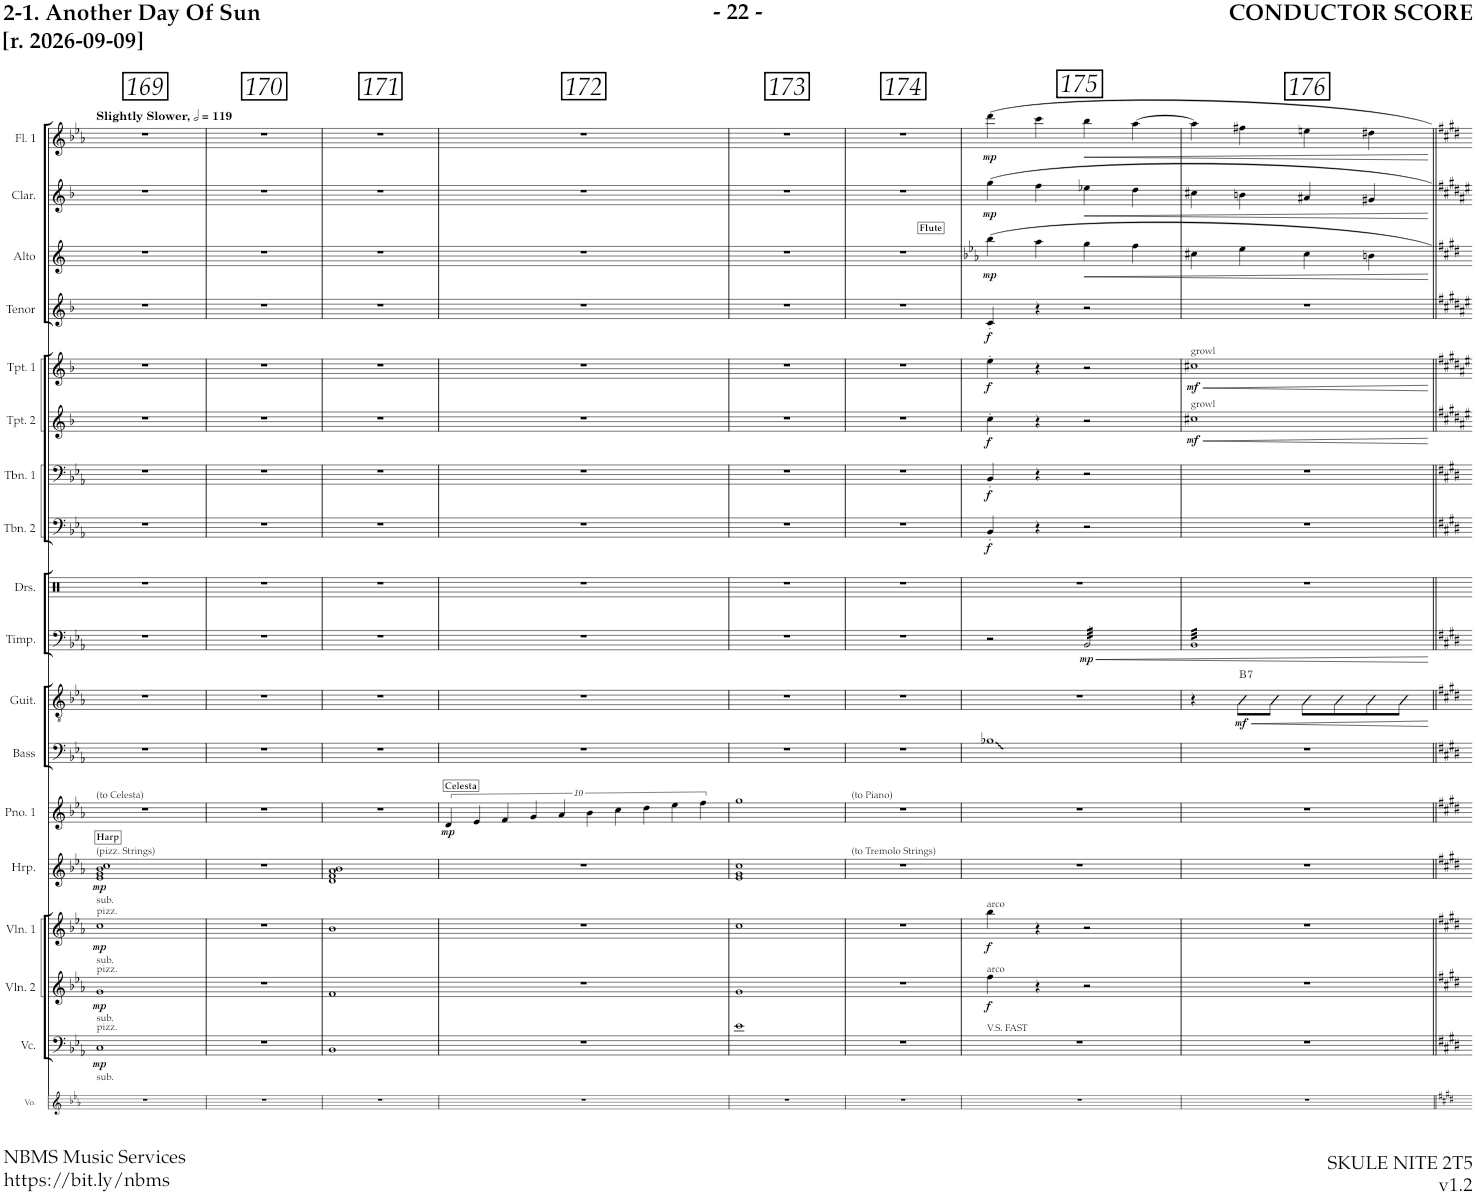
**kern	**kern	**dynam	**kern	**dynam	**kern	**dynam	**kern	**dynam	**kern	**dynam	**kern	**kern	**dynam	**harte	**kern	**dynam	**kern	**kern	**dynam	**kern	**dynam	**kern	**dynam	**kern	**dynam	**kern	**dynam	**kern	**dynam	**kern	**dynam	**kern	**dynam
*part18	*part17	*part17	*part16	*part16	*part15	*part15	*part14	*part14	*part13	*part13	*part12	*part11	*part11	*part11	*part10	*part10	*part9	*part8	*part8	*part7	*part7	*part6	*part6	*part5	*part5	*part4	*part4	*part3	*part3	*part2	*part2	*part1	*part1
*staff18	*staff17	*staff17	*staff16	*staff16	*staff15	*staff15	*staff14	*staff14	*staff13	*staff13	*staff12	*staff11	*staff11	*	*staff10	*staff10	*staff9	*staff8	*staff8	*staff7	*staff7	*staff6	*staff6	*staff5	*staff5	*staff4	*staff4	*staff3	*staff3	*staff2	*staff2	*staff1	*staff1
*I"Voice	*I"Violoncello	*	*I"Violin 2	*	*I"Violin 1	*	*I"Piano 2	*	*I"Piano 1	*	*I"Bass	*I"Guitar	*	*	*I"Percussion	*	*I"Drumset	*I"Trombone 2	*	*I"Trombone 1	*	*I"Trumpet 2	*	*I"Trumpet 1	*	*I"REED 4 (Tenor Sax)	*	*I"REED 3 (Alto Sax, Flute)	*	*I"REED 2 (Clarinet)	*	*I"Flute (Doubles Bari Sax)	*
*I'Vo.	*I'Vc.	*	*I'Vln. 2	*	*I'Vln. 1	*	*I'Pno. 2	*	*I'Pno. 1	*	*I'Bass	*I'Guit.	*	*	*I'Perc.	*	*I'Drs.	*I'Tbn. 2	*	*I'Tbn. 1	*	*I'Tpt. 2	*	*I'Tpt. 1	*	*I'Tenor	*	*I'Alto	*	*I'Clar.	*	*I'Fl. 1	*
!!LO:PB:g=z
*clefG2	*clefF4	*	*clefG2	*	*clefG2	*	*clefG2	*	*clefG2	*	*clefF4	*clefGv2	*	*	*clefF4	*	*clefX	*clefF4	*	*clefF4	*	*clefG2	*	*clefG2	*	*clefG2	*	*clefG2	*	*clefG2	*	*clefG2	*
*	*	*	*	*	*	*	*Trd-7c-12	*	*	*	*Trd7c12	*	*	*	*	*	*	*	*	*	*	*Trd1c2	*	*Trd1c2	*	*Trd8c14	*	*Trd5c9	*	*Trd1c2	*	*Trd12c21	*
*k[b-e-a-]	*k[b-e-a-]	*	*k[b-e-a-]	*	*k[b-e-a-]	*	*k[b-e-a-]	*	*k[b-e-a-]	*	*k[b-e-a-]	*k[b-e-a-]	*	*	*k[b-e-a-]	*	*k[]	*k[b-e-a-]	*	*k[b-e-a-]	*	*k[b-]	*	*k[b-]	*	*k[b-]	*	*k[]	*	*k[b-]	*	*k[b-e-a-]	*
*M2/2	*M2/2	*	*M2/2	*	*M2/2	*	*M2/2	*	*M2/2	*	*M2/2	*M2/2	*	*	*M2/2	*	*M2/2	*M2/2	*	*M2/2	*	*M2/2	*	*M2/2	*	*M2/2	*	*M2/2	*	*M2/2	*	*M2/2	*
*met(c|)	*met(c|)	*	*met(c|)	*	*met(c|)	*	*met(c|)	*	*met(c|)	*	*met(c|)	*met(c|)	*	*	*met(c|)	*	*met(c|)	*met(c|)	*	*met(c|)	*	*met(c|)	*	*met(c|)	*	*met(c|)	*	*met(c|)	*	*met(c|)	*	*met(c|)	*
*MM238	*MM238	*	*MM238	*	*MM238	*	*MM238	*	*MM238	*	*MM238	*MM238	*	*	*MM238	*	*MM238	*MM238	*	*MM238	*	*MM238	*	*MM238	*	*MM238	*	*MM238	*	*MM238	*	*MM238	*
=169	=169	=169	=169	=169	=169	=169	=169	=169	=169	=169	=169	=169	=169	=169	=169	=169	=169	=169	=169	=169	=169	=169	=169	=169	=169	=169	=169	=169	=169	=169	=169	=169	=169
!	!	!	!	!	!	!	!	!	!	!	!	!	!	!	!	!	!	!	!	!	!	!	!	!	!	!	!	!	!	!	!	!LO:TX:a:B:t=Slightly Slower,	!
!	!	!	!	!	!	!	!	!	!LO:TX:a:t=(to Celesta)	!	!	!	!	!	!	!	!	!	!	!	!	!	!	!	!	!	!	!	!	!	!	!	!
!	!	!	!	!	!	!	!LO:TX:a:B:t=Harp	!	!	!	!	!	!	!	!	!	!	!	!	!	!	!	!	!	!	!	!	!	!	!	!	!	!
!	!	!	!	!	!	!	!LO:TX:a:t=(pizz. Strings)	!	!	!	!	!	!	!	!	!	!	!	!	!	!	!	!	!	!	!	!	!	!	!	!	!	!
!	!	!	!	!	!	!	!LO:TX:b:t=sub.	!	!	!	!	!	!	!	!	!	!	!	!	!	!	!	!	!	!	!	!	!	!	!	!	!	!
!	!	!	!	!	!LO:TX:a:t=pizz.	!	!	!	!	!	!	!	!	!	!	!	!	!	!	!	!	!	!	!	!	!	!	!	!	!	!	!	!
!	!	!	!	!	!LO:TX:b:t=sub.	!	!	!	!	!	!	!	!	!	!	!	!	!	!	!	!	!	!	!	!	!	!	!	!	!	!	!	!
!	!	!	!LO:TX:a:t=pizz.	!	!	!	!	!	!	!	!	!	!	!	!	!	!	!	!	!	!	!	!	!	!	!	!	!	!	!	!	!	!
!	!	!	!LO:TX:b:t=sub.	!	!	!	!	!	!	!	!	!	!	!	!	!	!	!	!	!	!	!	!	!	!	!	!	!	!	!	!	!	!
!	!LO:TX:a:t=pizz.	!	!	!	!	!	!	!	!	!	!	!	!	!	!	!	!	!	!	!	!	!	!	!	!	!	!	!	!	!	!	!	!
!	!LO:TX:b:t=sub.	!	!	!	!	!	!	!	!	!	!	!	!	!	!	!	!	!	!	!	!	!	!	!	!	!	!	!	!	!	!	!	!
!	!	!LO:DY:b	!	!LO:DY:b	!	!LO:DY:b	!	!LO:DY:b	!	!	!	!	!	!	!	!	!	!	!	!	!	!	!	!	!	!	!	!	!	!	!	!	!
1r	1C	mp	1g	mp	1cc	mp	1e- 1g 1b- 1cc	mp	1r	.	1r	1r	.	.	1r	.	1r	1r	.	1r	.	1r	.	1r	.	1r	.	1r	.	1r	.	1r	.
=170	=170	=170	=170	=170	=170	=170	=170	=170	=170	=170	=170	=170	=170	=170	=170	=170	=170	=170	=170	=170	=170	=170	=170	=170	=170	=170	=170	=170	=170	=170	=170	=170	=170
1r	1r	.	1r	.	1r	.	1r	.	1r	.	1r	1r	.	.	1r	.	1r	1r	.	1r	.	1r	.	1r	.	1r	.	1r	.	1r	.	1r	.
=171	=171	=171	=171	=171	=171	=171	=171	=171	=171	=171	=171	=171	=171	=171	=171	=171	=171	=171	=171	=171	=171	=171	=171	=171	=171	=171	=171	=171	=171	=171	=171	=171	=171
1r	1BB-	.	1f	.	1b-	.	1d 1f 1a- 1b-	.	1r	.	1r	1r	.	.	1r	.	1r	1r	.	1r	.	1r	.	1r	.	1r	.	1r	.	1r	.	1r	.
=172	=172	=172	=172	=172	=172	=172	=172	=172	=172	=172	=172	=172	=172	=172	=172	=172	=172	=172	=172	=172	=172	=172	=172	=172	=172	=172	=172	=172	=172	=172	=172	=172	=172
!	!	!	!	!	!	!	!	!	!LO:TX:a:B:t=Celesta	!	!	!	!	!	!	!	!	!	!	!	!	!	!	!	!	!	!	!	!	!	!	!	!
!	!	!	!	!	!	!	!	!	!	!LO:DY:b	!	!	!	!	!	!	!	!	!	!	!	!	!	!	!	!	!	!	!	!	!	!	!
1r	1r	.	1r	.	1r	.	1r	.	10d/	mp	1r	1r	.	.	1r	.	1r	1r	.	1r	.	1r	.	1r	.	1r	.	1r	.	1r	.	1r	.
.	.	.	.	.	.	.	.	.	10e-/	.	.	.	.	.	.	.	.	.	.	.	.	.	.	.	.	.	.	.	.	.	.	.	.
.	.	.	.	.	.	.	.	.	10f/	.	.	.	.	.	.	.	.	.	.	.	.	.	.	.	.	.	.	.	.	.	.	.	.
.	.	.	.	.	.	.	.	.	10g/	.	.	.	.	.	.	.	.	.	.	.	.	.	.	.	.	.	.	.	.	.	.	.	.
.	.	.	.	.	.	.	.	.	10a-/	.	.	.	.	.	.	.	.	.	.	.	.	.	.	.	.	.	.	.	.	.	.	.	.
.	.	.	.	.	.	.	.	.	10b-\	.	.	.	.	.	.	.	.	.	.	.	.	.	.	.	.	.	.	.	.	.	.	.	.
.	.	.	.	.	.	.	.	.	10cc\	.	.	.	.	.	.	.	.	.	.	.	.	.	.	.	.	.	.	.	.	.	.	.	.
.	.	.	.	.	.	.	.	.	10dd\	.	.	.	.	.	.	.	.	.	.	.	.	.	.	.	.	.	.	.	.	.	.	.	.
.	.	.	.	.	.	.	.	.	10ee-\	.	.	.	.	.	.	.	.	.	.	.	.	.	.	.	.	.	.	.	.	.	.	.	.
.	.	.	.	.	.	.	.	.	10ff\	.	.	.	.	.	.	.	.	.	.	.	.	.	.	.	.	.	.	.	.	.	.	.	.
=173	=173	=173	=173	=173	=173	=173	=173	=173	=173	=173	=173	=173	=173	=173	=173	=173	=173	=173	=173	=173	=173	=173	=173	=173	=173	=173	=173	=173	=173	=173	=173	=173	=173
1r	1e-	.	1g	.	1cc	.	1e- 1g 1cc	.	1gg	.	1r	1r	.	.	1r	.	1r	1r	.	1r	.	1r	.	1r	.	1r	.	1r	.	1r	.	1r	.
=174	=174	=174	=174	=174	=174	=174	=174	=174	=174	=174	=174	=174	=174	=174	=174	=174	=174	=174	=174	=174	=174	=174	=174	=174	=174	=174	=174	=174	=174	=174	=174	=174	=174
!	!	!	!	!	!	!	!	!	!LO:TX:a:t=(to Piano)	!	!	!	!	!	!	!	!	!	!	!	!	!	!	!	!	!	!	!	!	!	!	!	!
!	!	!	!	!	!	!	!LO:TX:a:t=(to Tremolo Strings)	!	!	!	!	!	!	!	!	!	!	!	!	!	!	!	!	!	!	!	!	!	!	!	!	!	!
1r	1r	.	1r	.	1r	.	1r	.	1r	.	1r	1r	.	.	1r	.	1r	1r	.	1r	.	1r	.	1r	.	1r	.	1r	.	1r	.	1r	.
=175	=175	=175	=175	=175	=175	=175	=175	=175	=175	=175	=175	=175	=175	=175	=175	=175	=175	=175	=175	=175	=175	=175	=175	=175	=175	=175	=175	=175	=175	=175	=175	=175	=175
*	*	*	*	*	*	*	*	*	*	*	*	*	*	*	*	*	*	*	*	*	*	*	*	*	*	*	*	*k[b-e-a-]	*	*	*	*	*
!	!	!	!	!	!	!	!	!	!	!	!	!	!	!	!	!	!	!	!	!	!	!	!	!	!	!	!	!LO:TX:a:B:t=Flute	!	!	!	!	!
!	!	!	!	!	!LO:TX:a:t=arco	!	!	!	!	!	!	!	!	!	!	!	!	!	!	!	!	!	!	!	!	!	!	!	!	!	!	!	!
!	!	!	!LO:TX:a:t=arco	!	!	!	!	!	!	!	!	!	!	!	!	!	!	!	!	!	!	!	!	!	!	!	!	!	!	!	!	!	!
!	!LO:TX:a:t=V.S. FAST	!	!	!	!	!	!	!	!	!	!	!	!	!	!	!	!	!	!	!	!	!	!	!	!	!	!	!	!	!	!	!	!
!	!	!	!	!LO:DY:b	!	!LO:DY:b	!	!	!	!	!	!	!	!	!	!	!	!	!LO:DY:b	!	!LO:DY:b	!	!LO:DY:b	!	!LO:DY:b	!	!LO:DY:b	!	!LO:DY:b	!	!LO:DY:b	!	!LO:DY:b
1r	1r	.	4ff\	f	4bb-\	f	1r	.	1r	.	1B-X	1r	.	.	2r	.	1r	4BB-'/	f	4BB-'/	f	4cc'\	f	4ee'\	f	4c'/	f	4bb-\	mp	4gg\	mp	4ddd\	mp
.	.	.	4r	.	4r	.	.	.	.	.	.	.	.	.	.	.	.	4r	.	4r	.	4r	.	4r	.	4r	.	4aa-\	.	4ff\	.	4ccc\	.
!	!	!	!	!	!	!	!	!	!	!	!	!	!	!	!	!LO:HP:b	!	!	!	!	!	!	!	!	!	!	!	!	!LO:HP:b	!	!LO:HP:b	!	!LO:HP:b
!	!	!	!	!	!	!	!	!	!	!	!	!	!	!	!	!LO:DY:n=1:b	!	!	!	!	!	!	!	!	!	!	!	!	!	!	!	!	!
*	*	*	*	*	*	*	*	*	*	*	*	*	*	*	*tremolo	*	*	*	*	*	*	*	*	*	*	*	*	*	*	*	*	*	*
.	.	.	2r	.	2r	.	.	.	.	.	.	.	.	.	32RBB/LLL	< mp	.	2r	.	2r	.	2r	.	2r	.	2r	.	4gg\	<	4ee-X\	<	4bb-\	<
.	.	.	.	.	.	.	.	.	.	.	.	.	.	.	32RBB/	.	.	.	.	.	.	.	.	.	.	.	.	.	.	.	.	.	.
.	.	.	.	.	.	.	.	.	.	.	.	.	.	.	32RBB/	.	.	.	.	.	.	.	.	.	.	.	.	.	.	.	.	.	.
.	.	.	.	.	.	.	.	.	.	.	.	.	.	.	32RBB/	.	.	.	.	.	.	.	.	.	.	.	.	.	.	.	.	.	.
.	.	.	.	.	.	.	.	.	.	.	.	.	.	.	32RBB/	.	.	.	.	.	.	.	.	.	.	.	.	.	.	.	.	.	.
.	.	.	.	.	.	.	.	.	.	.	.	.	.	.	32RBB/	.	.	.	.	.	.	.	.	.	.	.	.	.	.	.	.	.	.
.	.	.	.	.	.	.	.	.	.	.	.	.	.	.	32RBB/	.	.	.	.	.	.	.	.	.	.	.	.	.	.	.	.	.	.
.	.	.	.	.	.	.	.	.	.	.	.	.	.	.	32RBB/	.	.	.	.	.	.	.	.	.	.	.	.	.	.	.	.	.	.
.	.	.	.	.	.	.	.	.	.	.	.	.	.	.	32RBB/	.	.	.	.	.	.	.	.	.	.	.	.	4ff\	.	4dd\	.	[4aa-\	.
.	.	.	.	.	.	.	.	.	.	.	.	.	.	.	32RBB/	.	.	.	.	.	.	.	.	.	.	.	.	.	.	.	.	.	.
.	.	.	.	.	.	.	.	.	.	.	.	.	.	.	32RBB/	.	.	.	.	.	.	.	.	.	.	.	.	.	.	.	.	.	.
.	.	.	.	.	.	.	.	.	.	.	.	.	.	.	32RBB/	.	.	.	.	.	.	.	.	.	.	.	.	.	.	.	.	.	.
.	.	.	.	.	.	.	.	.	.	.	.	.	.	.	32RBB/	.	.	.	.	.	.	.	.	.	.	.	.	.	.	.	.	.	.
.	.	.	.	.	.	.	.	.	.	.	.	.	.	.	32RBB/	.	.	.	.	.	.	.	.	.	.	.	.	.	.	.	.	.	.
.	.	.	.	.	.	.	.	.	.	.	.	.	.	.	32RBB/	.	.	.	.	.	.	.	.	.	.	.	.	.	.	.	.	.	.
.	.	.	.	.	.	.	.	.	.	.	.	.	.	.	32RBB/JJJ	.	.	.	.	.	.	.	.	.	.	.	.	.	.	.	.	.	.
=176	=176	=176	=176	=176	=176	=176	=176	=176	=176	=176	=176	=176	=176	=176	=176	=176	=176	=176	=176	=176	=176	=176	=176	=176	=176	=176	=176	=176	=176	=176	=176	=176	=176
!	!	!	!	!	!	!	!	!	!	!	!	!	!	!	!	!	!	!	!	!	!	!	!	!LO:TX:a:t=growl	!	!	!	!	!	!	!	!	!
!	!	!	!	!	!	!	!	!	!	!	!	!	!	!	!	!	!	!	!	!	!	!LO:TX:a:t=growl	!	!	!	!	!	!	!	!	!	!	!
!	!	!	!	!	!	!	!	!	!	!	!	!	!	!	!	!	!	!	!	!	!	!	!LO:HP:b	!	!LO:HP:b	!	!	!	!	!	!	!	!
!	!	!	!	!	!	!	!	!	!	!	!	!	!	!	!	!	!	!	!	!	!	!	!LO:DY:n=1:b	!	!LO:DY:n=1:b	!	!	!	!	!	!	!	!
1r	1r	.	1r	.	1r	.	1r	.	1r	.	1r	4r	.	.	32RBBLLL	.	1r	1r	.	1r	.	1cc#X	< mf	1cc#X	< mf	1r	.	4cc#X\	.	4cc#X\	.	4aa-\]	.
.	.	.	.	.	.	.	.	.	.	.	.	.	.	.	32RBB	.	.	.	.	.	.	.	.	.	.	.	.	.	.	.	.	.	.
.	.	.	.	.	.	.	.	.	.	.	.	.	.	.	32RBB	.	.	.	.	.	.	.	.	.	.	.	.	.	.	.	.	.	.
.	.	.	.	.	.	.	.	.	.	.	.	.	.	.	32RBB	.	.	.	.	.	.	.	.	.	.	.	.	.	.	.	.	.	.
.	.	.	.	.	.	.	.	.	.	.	.	.	.	.	32RBB	.	.	.	.	.	.	.	.	.	.	.	.	.	.	.	.	.	.
.	.	.	.	.	.	.	.	.	.	.	.	.	.	.	32RBB	.	.	.	.	.	.	.	.	.	.	.	.	.	.	.	.	.	.
.	.	.	.	.	.	.	.	.	.	.	.	.	.	.	32RBB	.	.	.	.	.	.	.	.	.	.	.	.	.	.	.	.	.	.
.	.	.	.	.	.	.	.	.	.	.	.	.	.	.	32RBB	.	.	.	.	.	.	.	.	.	.	.	.	.	.	.	.	.	.
!	!	!	!	!	!	!	!	!	!	!	!	!	!LO:HP:b	!	!	!	!	!	!	!	!	!	!	!	!	!	!	!	!	!	!	!	!
!	!	!	!	!	!	!	!	!	!	!	!	!	!LO:DY:n=1:b	!LO:H:kt=7	!	!	!	!	!	!	!	!	!	!	!	!	!	!	!	!	!	!	!
.	.	.	.	.	.	.	.	.	.	.	.	8d\L	< mf	B:7	32RBB	.	.	.	.	.	.	.	.	.	.	.	.	4ee-\	.	4bn\	.	4ff#X\	.
.	.	.	.	.	.	.	.	.	.	.	.	.	.	.	32RBB	.	.	.	.	.	.	.	.	.	.	.	.	.	.	.	.	.	.
.	.	.	.	.	.	.	.	.	.	.	.	.	.	.	32RBB	.	.	.	.	.	.	.	.	.	.	.	.	.	.	.	.	.	.
.	.	.	.	.	.	.	.	.	.	.	.	.	.	.	32RBB	.	.	.	.	.	.	.	.	.	.	.	.	.	.	.	.	.	.
.	.	.	.	.	.	.	.	.	.	.	.	8A-\J	.	.	32RBB	.	.	.	.	.	.	.	.	.	.	.	.	.	.	.	.	.	.
.	.	.	.	.	.	.	.	.	.	.	.	.	.	.	32RBB	.	.	.	.	.	.	.	.	.	.	.	.	.	.	.	.	.	.
.	.	.	.	.	.	.	.	.	.	.	.	.	.	.	32RBB	.	.	.	.	.	.	.	.	.	.	.	.	.	.	.	.	.	.
.	.	.	.	.	.	.	.	.	.	.	.	.	.	.	32RBB	.	.	.	.	.	.	.	.	.	.	.	.	.	.	.	.	.	.
.	.	.	.	.	.	.	.	.	.	.	.	8A-\L	.	.	32RBB	.	.	.	.	.	.	.	.	.	.	.	.	4cc#\	.	4a#X/	.	4een\	.
.	.	.	.	.	.	.	.	.	.	.	.	.	.	.	32RBB	.	.	.	.	.	.	.	.	.	.	.	.	.	.	.	.	.	.
.	.	.	.	.	.	.	.	.	.	.	.	.	.	.	32RBB	.	.	.	.	.	.	.	.	.	.	.	.	.	.	.	.	.	.
.	.	.	.	.	.	.	.	.	.	.	.	.	.	.	32RBB	.	.	.	.	.	.	.	.	.	.	.	.	.	.	.	.	.	.
.	.	.	.	.	.	.	.	.	.	.	.	8A-\	.	.	32RBB	.	.	.	.	.	.	.	.	.	.	.	.	.	.	.	.	.	.
.	.	.	.	.	.	.	.	.	.	.	.	.	.	.	32RBB	.	.	.	.	.	.	.	.	.	.	.	.	.	.	.	.	.	.
.	.	.	.	.	.	.	.	.	.	.	.	.	.	.	32RBB	.	.	.	.	.	.	.	.	.	.	.	.	.	.	.	.	.	.
.	.	.	.	.	.	.	.	.	.	.	.	.	.	.	32RBB	.	.	.	.	.	.	.	.	.	.	.	.	.	.	.	.	.	.
.	.	.	.	.	.	.	.	.	.	.	.	8A-\	.	.	32RBB	.	.	.	.	.	.	.	.	.	.	.	.	4bn\	.	4g#X/	.	4dd#X\	.
.	.	.	.	.	.	.	.	.	.	.	.	.	.	.	32RBB	.	.	.	.	.	.	.	.	.	.	.	.	.	.	.	.	.	.
.	.	.	.	.	.	.	.	.	.	.	.	.	.	.	32RBB	.	.	.	.	.	.	.	.	.	.	.	.	.	.	.	.	.	.
.	.	.	.	.	.	.	.	.	.	.	.	.	.	.	32RBB	.	.	.	.	.	.	.	.	.	.	.	.	.	.	.	.	.	.
.	.	.	.	.	.	.	.	.	.	.	.	8A-\J	.	.	32RBB	.	.	.	.	.	.	.	.	.	.	.	.	.	.	.	.	.	.
.	.	.	.	.	.	.	.	.	.	.	.	.	.	.	32RBB	.	.	.	.	.	.	.	.	.	.	.	.	.	.	.	.	.	.
.	.	.	.	.	.	.	.	.	.	.	.	.	.	.	32RBB	.	.	.	.	.	.	.	.	.	.	.	.	.	.	.	.	.	.
.	.	.	.	.	.	.	.	.	.	.	.	.	.	.	32RBBJJJ	.	.	.	.	.	.	.	.	.	.	.	.	.	.	.	.	.	.
*	*	*	*	*	*	*	*	*	*	*	*	*	*	*	*Xtremolo	*	*	*	*	*	*	*	*	*	*	*	*	*	*	*	*	*	*
.	.	.	.	.	.	.	.	.	.	.	.	.	[	.	.	[	.	.	.	.	.	.	[	.	[	.	.	.	[	.	[	.	[
=||	=||	=||	=||	=||	=||	=||	=||	=||	=||	=||	=||	=||	=||	=||	=||	=||	=||	=||	=||	=||	=||	=||	=||	=||	=||	=||	=||	=||	=||	=||	=||	=||	=||
*-	*-	*-	*-	*-	*-	*-	*-	*-	*-	*-	*-	*-	*-	*-	*-	*-	*-	*-	*-	*-	*-	*-	*-	*-	*-	*-	*-	*-	*-	*-	*-	*-	*-
